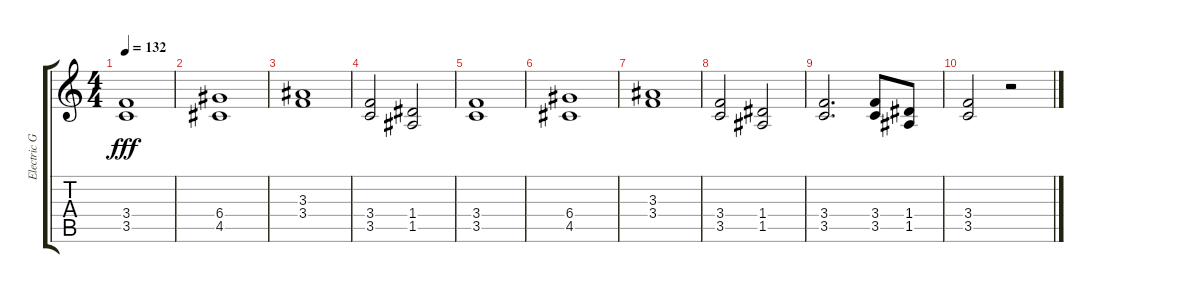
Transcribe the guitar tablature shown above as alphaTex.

\track ("Electric Guitar 2" "Electric G") {instrument distortionguitar}
\staff {score tabs}
\tuning (E4 B3 G3 D3 A2 E2) {hide}
\ts (4 4)
\tempo 132
\clef g2
\ks c
(3.4 3.5).1{dy fff} |
(6.4 4.5).1 |
(3.3 3.4).1 |
(3.4 3.5).2 (1.4 1.5).2 |
(3.4 3.5).1 |
(6.4 4.5).1 |
(3.3 3.4).1 |
(3.4 3.5).2 (1.4 1.5).2 |
(3.4 3.5).2{d} (3.4 3.5).8 (1.4 1.5).8 |
(3.4 3.5).2 r.2
